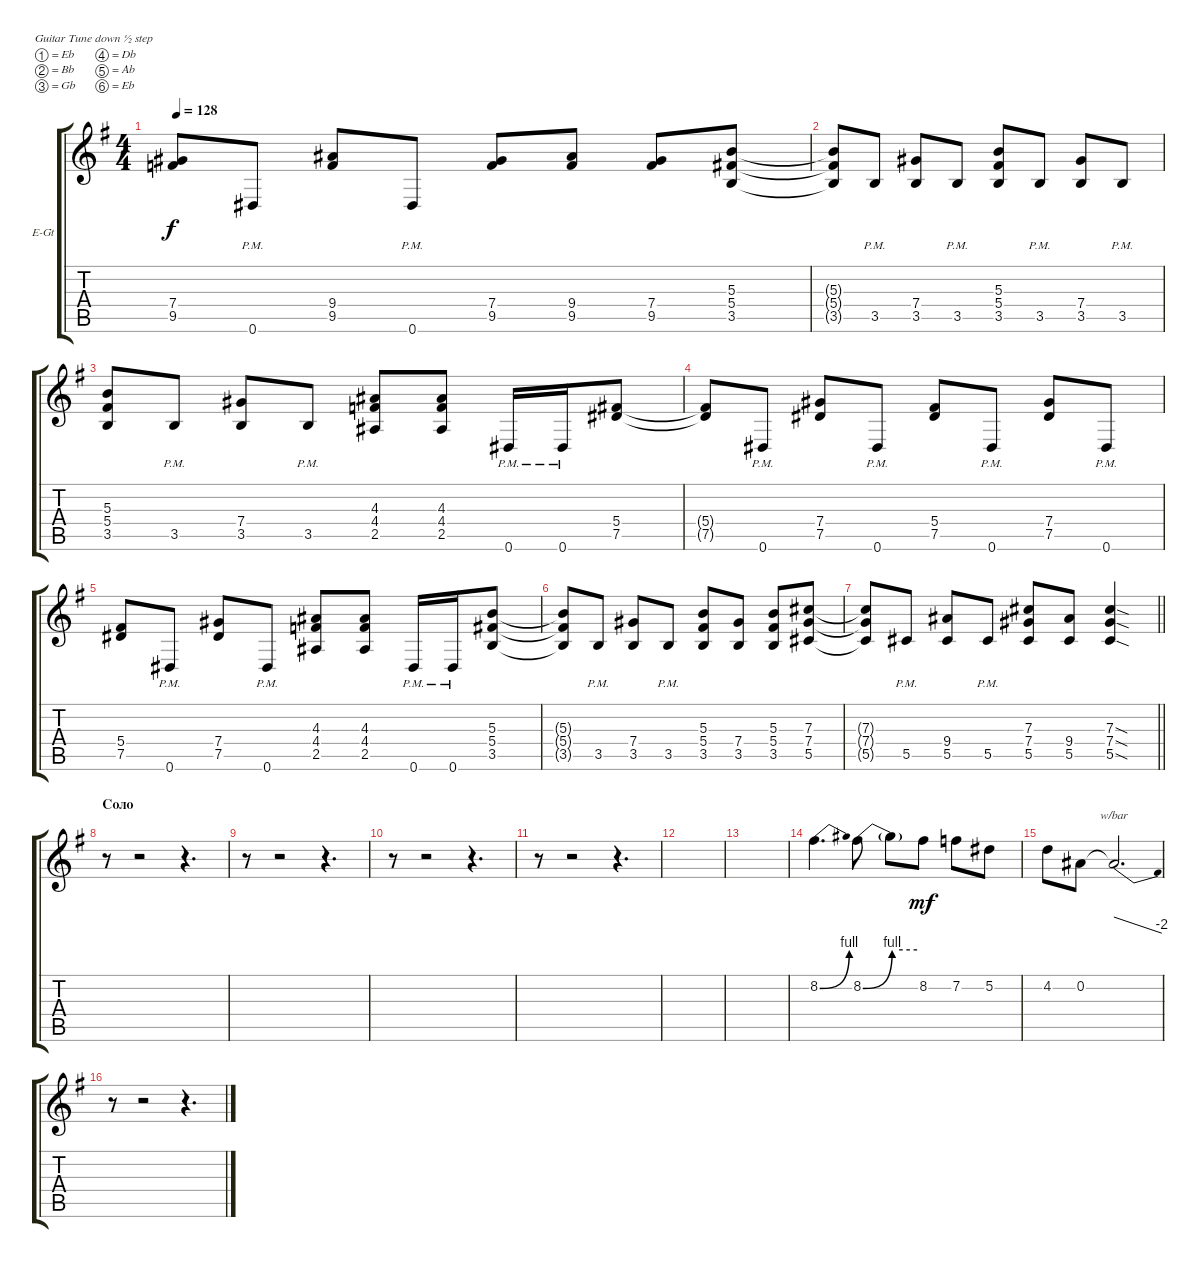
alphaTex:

\bracketExtendMode groupsimilarinstruments
\firstSystemTrackNameOrientation horizontal
\otherSystemsTrackNameOrientation horizontal
\track ("Гитара 2" "E-Gt") {instrument distortionguitar}
\staff {score tabs}
\tuning (Eb4 Bb3 Gb3 Db3 Ab2 Eb2)
\ts (4 4)
\tempo 128
\clef g2
\ks eminor
(7.4{t} 9.5{t}).8{dy f} 0.6{pm}.8 (9.4 9.5).8 0.6{pm}.8 (7.4 9.5).8 (9.4 9.5).8 (7.4 9.5).8 (5.4 3.5 5.3).8 |
(5.4{t} 3.5{t} 5.3{t}).8 3.5{pm}.8 (7.4 3.5).8 3.5{pm}.8 (5.4 3.5 5.3).8 3.5{pm}.8 (7.4 3.5).8 3.5{pm}.8 |
(5.4 3.5 5.3).8 3.5{pm}.8 (7.4 3.5).8 3.5{pm}.8 (4.4 2.5 4.3).8 (4.4 2.5 4.3).8 0.6{pm}.16 0.6{pm}.16 (5.4 7.5).8 |
(5.4{t} 7.5{t}).8 0.6{pm}.8 (7.4 7.5).8 0.6{pm}.8 (5.4 7.5).8 0.6{pm}.8 (7.4 7.5).8 0.6{pm}.8 |
(5.4 7.5).8 0.6{pm}.8 (7.4 7.5).8 0.6{pm}.8 (4.4 2.5 4.3).8 (4.4 2.5 4.3).8 0.6{pm}.16 0.6{pm}.16 (5.4 3.5 5.3).8 |
(5.4{t} 3.5{t} 5.3{t}).8 3.5{pm}.8 (7.4 3.5).8 3.5{pm}.8 (5.4 3.5 5.3).8 (7.4 3.5).8 (5.4 3.5 5.3).8 (7.4 5.5 7.3).8 |
\barLineRight lightlight
(7.4{t} 5.5{t} 7.3{t}).8 5.5{pm}.8 (9.4 5.5).8 5.5{pm}.8 (7.4 5.5 7.3).8 (9.4 5.5).8 (7.4{sod} 5.5{sod} 7.3{sod}).4 |
\section ("" "Соло")
r.8 r.2 r.4{d} |
r.8 r.2 r.4{d} |
r.8 r.2 r.4{d} |
r.8 r.2 r.4{d} |
|
|
8.2{be (bend 0 0 60 4)}.4{d} 8.2{be (bend 0 0 60 4)}.8 8.2{be (hold 0 4 60 4) t}.8 8.2.8{dy mf} 7.2.8 5.2.8 |
4.2.8 0.2.8 0.2{t}.2{d tbe (dive default 0 0 60 -8)} |
r.8 r.2 r.4{d}
